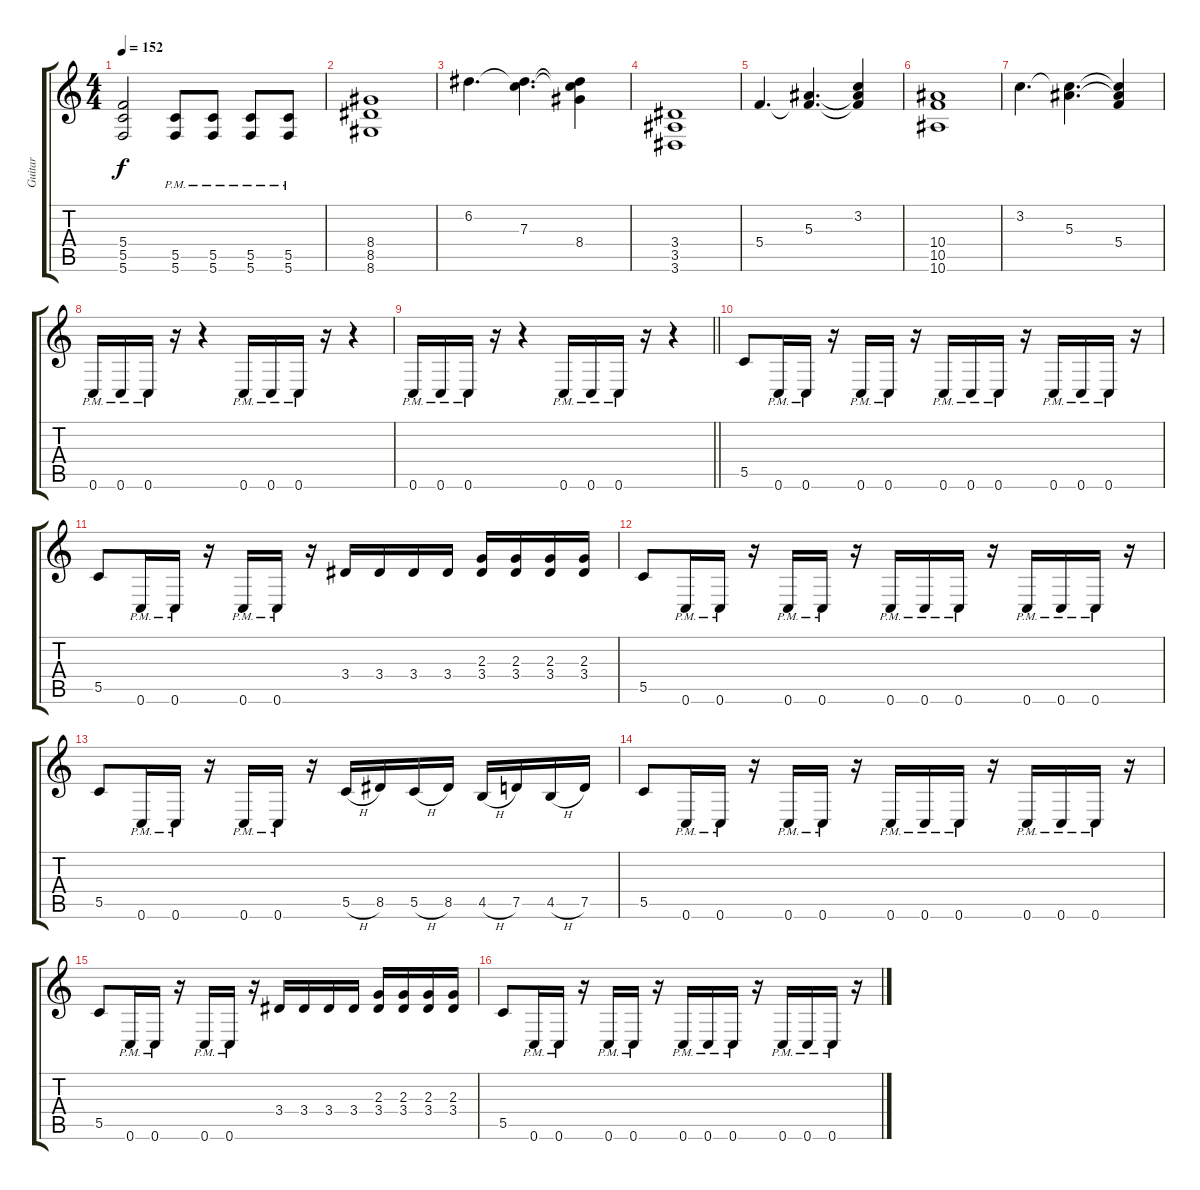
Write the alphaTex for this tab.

\track ("Guitar" "Guitar") {instrument distortionguitar}
\staff {score tabs}
\tuning (D4 A3 F3 C3 G2 C2) {hide}
\ts (4 4)
\tempo 152
\clef g2
\ks c
(5.4 5.5 5.6).2{dy f} (5.5{pm} 5.6{pm}).8 (5.5{pm} 5.6{pm}).8 (5.5{pm} 5.6{pm}).8 (5.5{pm} 5.6{pm}).8 |
(8.4 8.5 8.6).1 |
6.2.4{d} (6.2{t} 7.3).4{d} (6.2{t} 7.3{t} 8.4).4 |
(3.4 3.5 3.6).1 |
5.4.4{d} (5.3 5.4{t}).4{d} (3.2 5.3{t} 5.4{t}).4 |
(10.4 10.5 10.6).1 |
3.2.4{d} (3.2{t} 5.3).4{d} (3.2{t} 5.3{t} 5.4).4 |
0.6{pm}.16 0.6{pm}.16 0.6{pm}.16 r.16 r.4 0.6{pm}.16 0.6{pm}.16 0.6{pm}.16 r.16 r.4 |
\barLineRight lightlight
0.6{pm}.16 0.6{pm}.16 0.6{pm}.16 r.16 r.4 0.6{pm}.16 0.6{pm}.16 0.6{pm}.16 r.16 r.4 |
\section ("" " ")
5.5.8 0.6{pm}.16 0.6{pm}.16 r.16 0.6{pm}.16 0.6{pm}.16 r.16 0.6{pm}.16 0.6{pm}.16 0.6{pm}.16 r.16 0.6{pm}.16 0.6{pm}.16 0.6{pm}.16 r.16 |
5.5.8 0.6{pm}.16 0.6{pm}.16 r.16 0.6{pm}.16 0.6{pm}.16 r.16 3.4.16 3.4.16 3.4.16 3.4.16 (2.3 3.4).16 (2.3 3.4).16 (2.3 3.4).16 (2.3 3.4).16 |
5.5.8 0.6{pm}.16 0.6{pm}.16 r.16 0.6{pm}.16 0.6{pm}.16 r.16 0.6{pm}.16 0.6{pm}.16 0.6{pm}.16 r.16 0.6{pm}.16 0.6{pm}.16 0.6{pm}.16 r.16 |
5.5.8 0.6{pm}.16 0.6{pm}.16 r.16 0.6{pm}.16 0.6{pm}.16 r.16 5.5{h}.16 8.5.16 5.5{h}.16 8.5.16 4.5{h}.16 7.5.16 4.5{h}.16 7.5.16 |
5.5.8 0.6{pm}.16 0.6{pm}.16 r.16 0.6{pm}.16 0.6{pm}.16 r.16 0.6{pm}.16 0.6{pm}.16 0.6{pm}.16 r.16 0.6{pm}.16 0.6{pm}.16 0.6{pm}.16 r.16 |
5.5.8 0.6{pm}.16 0.6{pm}.16 r.16 0.6{pm}.16 0.6{pm}.16 r.16 3.4.16 3.4.16 3.4.16 3.4.16 (2.3 3.4).16 (2.3 3.4).16 (2.3 3.4).16 (2.3 3.4).16 |
5.5.8 0.6{pm}.16 0.6{pm}.16 r.16 0.6{pm}.16 0.6{pm}.16 r.16 0.6{pm}.16 0.6{pm}.16 0.6{pm}.16 r.16 0.6{pm}.16 0.6{pm}.16 0.6{pm}.16 r.16
